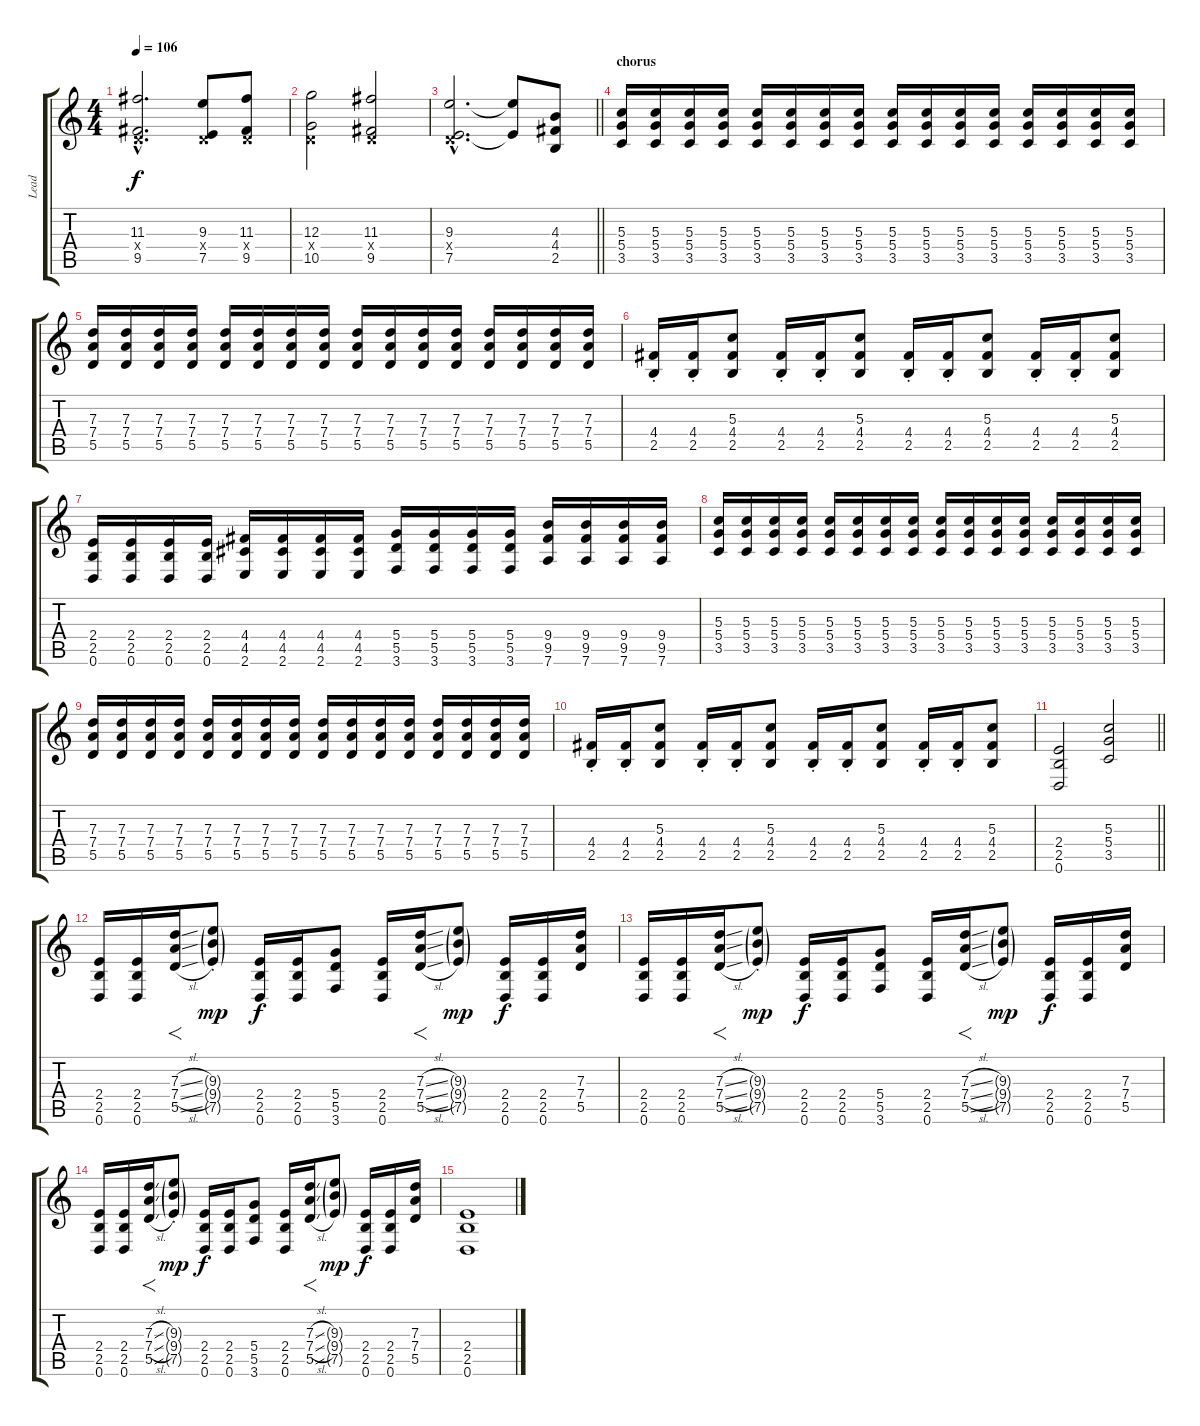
\track ("Lead" "Lead") {instrument overdrivenguitar}
\staff {score tabs}
\tuning (E4 B3 G3 D3 A2 D2) {hide}
\ts (4 4)
\tempo 106
\clef g2
\ks c
(11.3{hac} 0.4{hac x} 9.5{hac}).2{d dy f} (9.3 0.4{x} 7.5).8 (11.3 0.4{x} 9.5).8 |
(12.3 0.4{x} 10.5).2 (11.3 0.4{x} 9.5).2 |
\barLineRight lightlight
(9.3{hac} 0.4{hac x} 7.5{hac}).2{d} (9.3{t} 7.5{t}).8 (4.3 4.4 2.5).8 |
\section ("" "chorus")
(5.3 5.4 3.5).16 (5.3 5.4 3.5).16 (5.3 5.4 3.5).16 (5.3 5.4 3.5).16 (5.3 5.4 3.5).16 (5.3 5.4 3.5).16 (5.3 5.4 3.5).16 (5.3 5.4 3.5).16 (5.3 5.4 3.5).16 (5.3 5.4 3.5).16 (5.3 5.4 3.5).16 (5.3 5.4 3.5).16 (5.3 5.4 3.5).16 (5.3 5.4 3.5).16 (5.3 5.4 3.5).16 (5.3 5.4 3.5).16 |
(7.3 7.4 5.5).16 (7.3 7.4 5.5).16 (7.3 7.4 5.5).16 (7.3 7.4 5.5).16 (7.3 7.4 5.5).16 (7.3 7.4 5.5).16 (7.3 7.4 5.5).16 (7.3 7.4 5.5).16 (7.3 7.4 5.5).16 (7.3 7.4 5.5).16 (7.3 7.4 5.5).16 (7.3 7.4 5.5).16 (7.3 7.4 5.5).16 (7.3 7.4 5.5).16 (7.3 7.4 5.5).16 (7.3 7.4 5.5).16 |
(4.4{st} 2.5{st}).16 (4.4{st} 2.5{st}).16 (5.3 4.4 2.5).8 (4.4{st} 2.5{st}).16 (4.4{st} 2.5{st}).16 (5.3 4.4 2.5).8 (4.4{st} 2.5{st}).16 (4.4{st} 2.5{st}).16 (5.3 4.4 2.5).8 (4.4{st} 2.5{st}).16 (4.4{st} 2.5{st}).16 (5.3 4.4 2.5).8 |
(2.4 2.5 0.6).16 (2.4 2.5 0.6).16 (2.4 2.5 0.6).16 (2.4 2.5 0.6).16 (4.4 4.5 2.6).16 (4.4 4.5 2.6).16 (4.4 4.5 2.6).16 (4.4 4.5 2.6).16 (5.4 5.5 3.6).16 (5.4 5.5 3.6).16 (5.4 5.5 3.6).16 (5.4 5.5 3.6).16 (9.4 9.5 7.6).16 (9.4 9.5 7.6).16 (9.4 9.5 7.6).16 (9.4 9.5 7.6).16 |
(5.3 5.4 3.5).16 (5.3 5.4 3.5).16 (5.3 5.4 3.5).16 (5.3 5.4 3.5).16 (5.3 5.4 3.5).16 (5.3 5.4 3.5).16 (5.3 5.4 3.5).16 (5.3 5.4 3.5).16 (5.3 5.4 3.5).16 (5.3 5.4 3.5).16 (5.3 5.4 3.5).16 (5.3 5.4 3.5).16 (5.3 5.4 3.5).16 (5.3 5.4 3.5).16 (5.3 5.4 3.5).16 (5.3 5.4 3.5).16 |
(7.3 7.4 5.5).16 (7.3 7.4 5.5).16 (7.3 7.4 5.5).16 (7.3 7.4 5.5).16 (7.3 7.4 5.5).16 (7.3 7.4 5.5).16 (7.3 7.4 5.5).16 (7.3 7.4 5.5).16 (7.3 7.4 5.5).16 (7.3 7.4 5.5).16 (7.3 7.4 5.5).16 (7.3 7.4 5.5).16 (7.3 7.4 5.5).16 (7.3 7.4 5.5).16 (7.3 7.4 5.5).16 (7.3 7.4 5.5).16 |
(4.4{st} 2.5{st}).16 (4.4{st} 2.5{st}).16 (5.3 4.4 2.5).8 (4.4{st} 2.5{st}).16 (4.4{st} 2.5{st}).16 (5.3 4.4 2.5).8 (4.4{st} 2.5{st}).16 (4.4{st} 2.5{st}).16 (5.3 4.4 2.5).8 (4.4{st} 2.5{st}).16 (4.4{st} 2.5{st}).16 (5.3 4.4 2.5).8 |
\barLineRight lightlight
(2.4 2.5 0.6).2 (5.3 5.4 3.5).2 |
(2.4 2.5 0.6).16 (2.4 2.5 0.6).16 (7.3{sl} 7.4{sl} 5.5{sl}).16{f} (9.3{g st} 9.4{g st} 7.5{g st}).8{dy mp} (2.4 2.5 0.6).16{dy f} (2.4 2.5 0.6).16 (5.4 5.5 3.6).8 (2.4 2.5 0.6).16 (7.3{sl} 7.4{sl} 5.5{sl}).16{f} (9.3{g} 9.4{g} 7.5{g}).8{dy mp} (2.4 2.5 0.6).16{dy f} (2.4 2.5 0.6).16 (7.3 7.4 5.5).16 |
(2.4 2.5 0.6).16 (2.4 2.5 0.6).16 (7.3{sl} 7.4{sl} 5.5{sl}).16{f} (9.3{g st} 9.4{g st} 7.5{g st}).8{dy mp} (2.4 2.5 0.6).16{dy f} (2.4 2.5 0.6).16 (5.4 5.5 3.6).8 (2.4 2.5 0.6).16 (7.3{sl} 7.4{sl} 5.5{sl}).16{f} (9.3{g} 9.4{g} 7.5{g}).8{dy mp} (2.4 2.5 0.6).16{dy f} (2.4 2.5 0.6).16 (7.3 7.4 5.5).16 |
(2.4 2.5 0.6).16 (2.4 2.5 0.6).16 (7.3{sl} 7.4{sl} 5.5{sl}).16{f} (9.3{g st} 9.4{g st} 7.5{g st}).8{dy mp} (2.4 2.5 0.6).16{dy f} (2.4 2.5 0.6).16 (5.4 5.5 3.6).8 (2.4 2.5 0.6).16 (7.3{sl} 7.4{sl} 5.5{sl}).16{f} (9.3{g} 9.4{g} 7.5{g}).8{dy mp} (2.4 2.5 0.6).16{dy f} (2.4 2.5 0.6).16 (7.3 7.4 5.5).16 |
(2.4 2.5 0.6).1
